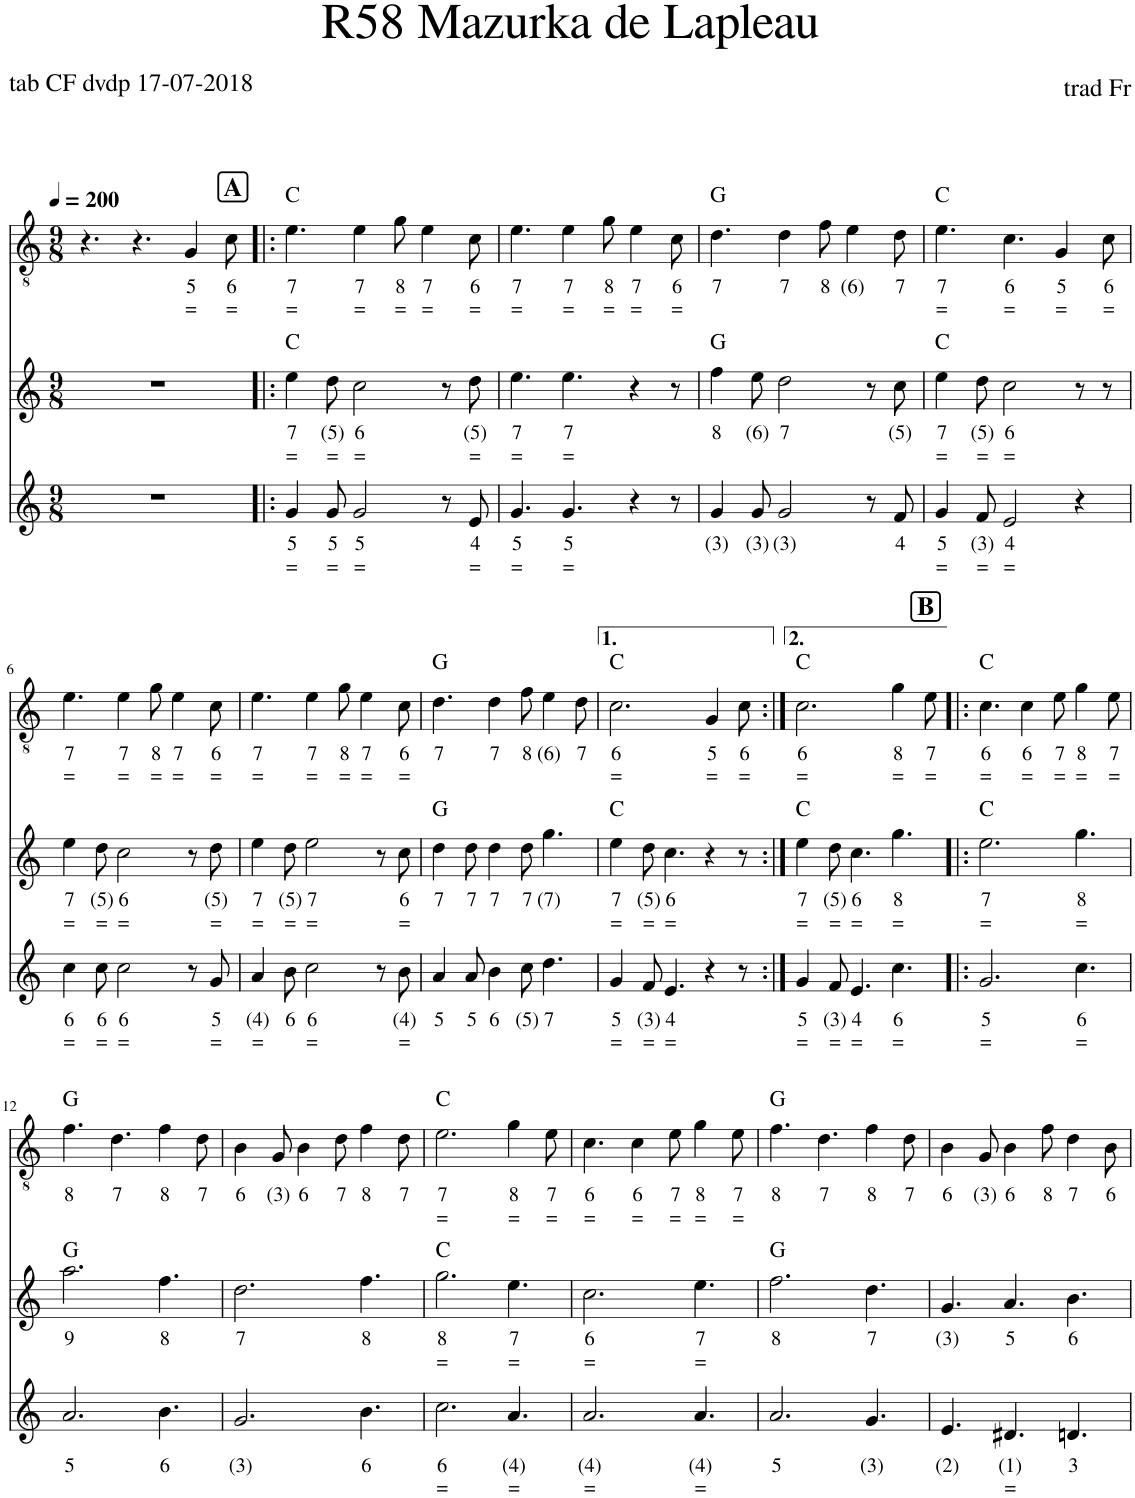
**kern	**text	**text	**kern	**text	**text	**harte	**kern	**text	**text	**harte
*part3	*part3	*part3	*part2	*part2	*part2	*part2	*part1	*part1	*part1	*part1
*staff3	*staff3	*staff3	*staff2	*staff2	*staff2	*	*staff1	*staff1	*staff1	*
*I"Stem	*	*	*I"Stem	*	*	*	*I"Klassieke gitaar, Accordion	*	*	*
*	*	*	*	*	*	*	*I'Acc	*	*	*
*clefG2	*	*	*clefG2	*	*	*	*clefGv2	*	*	*
*k[]	*	*	*k[]	*	*	*	*k[]	*	*	*
*M9/8	*	*	*M9/8	*	*	*	*M9/8	*	*	*
*MM200	*	*	*MM200	*	*	*	*MM200	*	*	*
=1	=1	=1	=1	=1	=1	=1	=1	=1	=1	=1
8%9r	.	.	8%9r	.	.	.	4.r	.	.	.
.	.	.	.	.	.	.	4.r	.	.	.
!	!	!	!	!	!	!	!	!LO:LY:b	!LO:LY:b	!
.	.	.	.	.	.	.	4G/	5	=	.
!	!	!	!	!	!	!	!	!LO:LY:b	!LO:LY:b	!
.	.	.	.	.	.	.	8c\	6	=	.
!!LO:REH:place=s1:a:B:cj:fs=14:t=A
=2!|:	=2!|:	=2!|:	=2!|:	=2!|:	=2!|:	=2!|:	=2!|:	=2!|:	=2!|:	=2!|:
!	!LO:LY:b	!LO:LY:b	!	!LO:LY:b	!LO:LY:b	!	!	!LO:LY:b	!LO:LY:b	!
4g/	5	=	4ee\	7	=	C:maj	4.e\	7	=	C:maj
!	!LO:LY:b	!LO:LY:b	!	!LO:LY:b	!LO:LY:b	!	!	!	!	!
8g/	5	=	8dd\	(5)	=	.	.	.	.	.
!	!LO:LY:b	!LO:LY:b	!	!LO:LY:b	!LO:LY:b	!	!	!LO:LY:b	!LO:LY:b	!
2g/	5	=	2cc\	6	=	.	4e\	7	=	.
!	!	!	!	!	!	!	!	!LO:LY:b	!LO:LY:b	!
.	.	.	.	.	.	.	8g\	8	=	.
!	!	!	!	!	!	!	!	!LO:LY:b	!LO:LY:b	!
.	.	.	.	.	.	.	4e\	7	=	.
8r	.	.	8r	.	.	.	.	.	.	.
!	!LO:LY:b	!LO:LY:b	!	!LO:LY:b	!LO:LY:b	!	!	!LO:LY:b	!LO:LY:b	!
8e/	4	=	8dd\	(5)	=	.	8c\	6	=	.
=3	=3	=3	=3	=3	=3	=3	=3	=3	=3	=3
!	!LO:LY:b	!LO:LY:b	!	!LO:LY:b	!LO:LY:b	!	!	!LO:LY:b	!LO:LY:b	!
4.g/	5	=	4.ee\	7	=	.	4.e\	7	=	.
!	!LO:LY:b	!LO:LY:b	!	!LO:LY:b	!LO:LY:b	!	!	!LO:LY:b	!LO:LY:b	!
4.g/	5	=	4.ee\	7	=	.	4e\	7	=	.
!	!	!	!	!	!	!	!	!LO:LY:b	!LO:LY:b	!
.	.	.	.	.	.	.	8g\	8	=	.
!	!	!	!	!	!	!	!	!LO:LY:b	!LO:LY:b	!
4r	.	.	4r	.	.	.	4e\	7	=	.
!	!	!	!	!	!	!	!	!LO:LY:b	!LO:LY:b	!
8r	.	.	8r	.	.	.	8c\	6	=	.
=4	=4	=4	=4	=4	=4	=4	=4	=4	=4	=4
!	!LO:LY:b	!	!	!LO:LY:b	!	!	!	!LO:LY:b	!	!
4g/	(3)	.	4ff\	8	.	G:maj	4.d\	7	.	G:maj
!	!LO:LY:b	!	!	!LO:LY:b	!	!	!	!	!	!
8g/	(3)	.	8ee\	(6)	.	.	.	.	.	.
!	!LO:LY:b	!	!	!LO:LY:b	!	!	!	!LO:LY:b	!	!
2g/	(3)	.	2dd\	7	.	.	4d\	7	.	.
!	!	!	!	!	!	!	!	!LO:LY:b	!	!
.	.	.	.	.	.	.	8f\	8	.	.
!	!	!	!	!	!	!	!	!LO:LY:b	!	!
.	.	.	.	.	.	.	4e\	(6)	.	.
8r	.	.	8r	.	.	.	.	.	.	.
!	!LO:LY:b	!	!	!LO:LY:b	!	!	!	!LO:LY:b	!	!
8f/	4	.	8cc\	(5)	.	.	8d\	7	.	.
=5	=5	=5	=5	=5	=5	=5	=5	=5	=5	=5
!	!LO:LY:b	!LO:LY:b	!	!LO:LY:b	!LO:LY:b	!	!	!LO:LY:b	!LO:LY:b	!
4g/	5	=	4ee\	7	=	C:maj	4.e\	7	=	C:maj
!	!LO:LY:b	!LO:LY:b	!	!LO:LY:b	!LO:LY:b	!	!	!	!	!
8f/	(3)	=	8dd\	(5)	=	.	.	.	.	.
!	!LO:LY:b	!LO:LY:b	!	!LO:LY:b	!LO:LY:b	!	!	!LO:LY:b	!LO:LY:b	!
2e/	4	=	2cc\	6	=	.	4.c\	6	=	.
!	!	!	!	!	!	!	!	!LO:LY:b	!LO:LY:b	!
.	.	.	.	.	.	.	4G/	5	=	.
4r	.	.	8r	.	.	.	.	.	.	.
!	!	!	!	!	!	!	!	!LO:LY:b	!LO:LY:b	!
.	.	.	8r	.	.	.	8c\	6	=	.
!!LO:LB:g=z
=6	=6	=6	=6	=6	=6	=6	=6	=6	=6	=6
!	!LO:LY:b	!LO:LY:b	!	!LO:LY:b	!LO:LY:b	!	!	!LO:LY:b	!LO:LY:b	!
4cc\	6	=	4ee\	7	=	.	4.e\	7	=	.
!	!LO:LY:b	!LO:LY:b	!	!LO:LY:b	!LO:LY:b	!	!	!	!	!
8cc\	6	=	8dd\	(5)	=	.	.	.	.	.
!	!LO:LY:b	!LO:LY:b	!	!LO:LY:b	!LO:LY:b	!	!	!LO:LY:b	!LO:LY:b	!
2cc\	6	=	2cc\	6	=	.	4e\	7	=	.
!	!	!	!	!	!	!	!	!LO:LY:b	!LO:LY:b	!
.	.	.	.	.	.	.	8g\	8	=	.
!	!	!	!	!	!	!	!	!LO:LY:b	!LO:LY:b	!
.	.	.	.	.	.	.	4e\	7	=	.
8r	.	.	8r	.	.	.	.	.	.	.
!	!LO:LY:b	!LO:LY:b	!	!LO:LY:b	!LO:LY:b	!	!	!LO:LY:b	!LO:LY:b	!
8g/	5	=	8dd\	(5)	=	.	8c\	6	=	.
=7	=7	=7	=7	=7	=7	=7	=7	=7	=7	=7
!	!LO:LY:b	!LO:LY:b	!	!LO:LY:b	!LO:LY:b	!	!	!LO:LY:b	!LO:LY:b	!
4a/	(4)	=	4ee\	7	=	.	4.e\	7	=	.
!	!LO:LY:b	!	!	!LO:LY:b	!LO:LY:b	!	!	!	!	!
8b\	6	.	8dd\	(5)	=	.	.	.	.	.
!	!LO:LY:b	!LO:LY:b	!	!LO:LY:b	!LO:LY:b	!	!	!LO:LY:b	!LO:LY:b	!
2cc\	6	=	2ee\	7	=	.	4e\	7	=	.
!	!	!	!	!	!	!	!	!LO:LY:b	!LO:LY:b	!
.	.	.	.	.	.	.	8g\	8	=	.
!	!	!	!	!	!	!	!	!LO:LY:b	!LO:LY:b	!
.	.	.	.	.	.	.	4e\	7	=	.
8r	.	.	8r	.	.	.	.	.	.	.
!	!LO:LY:b	!LO:LY:b	!	!LO:LY:b	!LO:LY:b	!	!	!LO:LY:b	!LO:LY:b	!
8b\	(4)	=	8cc\	6	=	.	8c\	6	=	.
=8	=8	=8	=8	=8	=8	=8	=8	=8	=8	=8
!	!LO:LY:b	!	!	!LO:LY:b	!	!	!	!LO:LY:b	!	!
4a/	5	.	4dd\	7	.	G:maj	4.d\	7	.	G:maj
!	!LO:LY:b	!	!	!LO:LY:b	!	!	!	!	!	!
8a/	5	.	8dd\	7	.	.	.	.	.	.
!	!LO:LY:b	!	!	!LO:LY:b	!	!	!	!LO:LY:b	!	!
4b\	6	.	4dd\	7	.	.	4d\	7	.	.
!	!LO:LY:b	!	!	!LO:LY:b	!	!	!	!LO:LY:b	!	!
8cc\	(5)	.	8dd\	7	.	.	8f\	8	.	.
!	!LO:LY:b	!	!	!LO:LY:b	!	!	!	!LO:LY:b	!	!
4.dd\	7	.	4.gg\	(7)	.	.	4e\	(6)	.	.
!	!	!	!	!	!	!	!	!LO:LY:b	!	!
.	.	.	.	.	.	.	8d\	7	.	.
=9	=9	=9	=9	=9	=9	=9	=9	=9	=9	=9
!	!LO:LY:b	!LO:LY:b	!	!LO:LY:b	!LO:LY:b	!	!	!LO:LY:b	!LO:LY:b	!
4g/	5	=	4ee\	7	=	C:maj	2.c\	6	=	C:maj
!	!LO:LY:b	!LO:LY:b	!	!LO:LY:b	!LO:LY:b	!	!	!	!	!
8f/	(3)	=	8dd\	(5)	=	.	.	.	.	.
!	!LO:LY:b	!LO:LY:b	!	!LO:LY:b	!LO:LY:b	!	!	!	!	!
4.e/	4	=	4.cc\	6	=	.	.	.	.	.
!	!	!	!	!	!	!	!	!LO:LY:b	!LO:LY:b	!
4r	.	.	4r	.	.	.	4G/	5	=	.
!	!	!	!	!	!	!	!	!LO:LY:b	!LO:LY:b	!
8r	.	.	8r	.	.	.	8c\	6	=	.
=10:|!	=10:|!	=10:|!	=10:|!	=10:|!	=10:|!	=10:|!	=10:|!	=10:|!	=10:|!	=10:|!
!	!LO:LY:b	!LO:LY:b	!	!LO:LY:b	!LO:LY:b	!	!	!LO:LY:b	!LO:LY:b	!
4g/	5	=	4ee\	7	=	C:maj	2.c\	6	=	C:maj
!	!LO:LY:b	!LO:LY:b	!	!LO:LY:b	!LO:LY:b	!	!	!	!	!
8f/	(3)	=	8dd\	(5)	=	.	.	.	.	.
!	!LO:LY:b	!LO:LY:b	!	!LO:LY:b	!LO:LY:b	!	!	!	!	!
4.e/	4	=	4.cc\	6	=	.	.	.	.	.
!	!LO:LY:b	!LO:LY:b	!	!LO:LY:b	!LO:LY:b	!	!	!LO:LY:b	!LO:LY:b	!
4.cc\	6	=	4.gg\	8	=	.	4g\	8	=	.
!	!	!	!	!	!	!	!	!LO:LY:b	!LO:LY:b	!
.	.	.	.	.	.	.	8e\	7	=	.
!!LO:REH:place=s1:a:B:cj:fs=14:t=B
=11!|:	=11!|:	=11!|:	=11!|:	=11!|:	=11!|:	=11!|:	=11!|:	=11!|:	=11!|:	=11!|:
!	!LO:LY:b	!LO:LY:b	!	!LO:LY:b	!LO:LY:b	!	!	!LO:LY:b	!LO:LY:b	!
2.g/	5	=	2.ee\	7	=	C:maj	4.c\	6	=	C:maj
!	!	!	!	!	!	!	!	!LO:LY:b	!LO:LY:b	!
.	.	.	.	.	.	.	4c\	6	=	.
!	!	!	!	!	!	!	!	!LO:LY:b	!LO:LY:b	!
.	.	.	.	.	.	.	8e\	7	=	.
!	!LO:LY:b	!LO:LY:b	!	!LO:LY:b	!LO:LY:b	!	!	!LO:LY:b	!LO:LY:b	!
4.cc\	6	=	4.gg\	8	=	.	4g\	8	=	.
!	!	!	!	!	!	!	!	!LO:LY:b	!LO:LY:b	!
.	.	.	.	.	.	.	8e\	7	=	.
!!LO:LB:g=z
=12	=12	=12	=12	=12	=12	=12	=12	=12	=12	=12
!	!LO:LY:b	!	!	!LO:LY:b	!	!	!	!LO:LY:b	!	!
2.a/	5	.	2.aa\	9	.	G:maj	4.f\	8	.	G:maj
!	!	!	!	!	!	!	!	!LO:LY:b	!	!
.	.	.	.	.	.	.	4.d\	7	.	.
!	!LO:LY:b	!	!	!LO:LY:b	!	!	!	!LO:LY:b	!	!
4.b\	6	.	4.ff\	8	.	.	4f\	8	.	.
!	!	!	!	!	!	!	!	!LO:LY:b	!	!
.	.	.	.	.	.	.	8d\	7	.	.
=13	=13	=13	=13	=13	=13	=13	=13	=13	=13	=13
!	!LO:LY:b	!	!	!LO:LY:b	!	!	!	!LO:LY:b	!	!
2.g/	(3)	.	2.dd\	7	.	.	4B\	6	.	.
!	!	!	!	!	!	!	!	!LO:LY:b	!	!
.	.	.	.	.	.	.	8G/	(3)	.	.
!	!	!	!	!	!	!	!	!LO:LY:b	!	!
.	.	.	.	.	.	.	4B\	6	.	.
!	!	!	!	!	!	!	!	!LO:LY:b	!	!
.	.	.	.	.	.	.	8d\	7	.	.
!	!LO:LY:b	!	!	!LO:LY:b	!	!	!	!LO:LY:b	!	!
4.b\	6	.	4.ff\	8	.	.	4f\	8	.	.
!	!	!	!	!	!	!	!	!LO:LY:b	!	!
.	.	.	.	.	.	.	8d\	7	.	.
=14	=14	=14	=14	=14	=14	=14	=14	=14	=14	=14
!	!LO:LY:b	!LO:LY:b	!	!LO:LY:b	!LO:LY:b	!	!	!LO:LY:b	!LO:LY:b	!
2.cc\	6	=	2.gg\	8	=	C:maj	2.e\	7	=	C:maj
!	!LO:LY:b	!LO:LY:b	!	!LO:LY:b	!LO:LY:b	!	!	!LO:LY:b	!LO:LY:b	!
4.a/	(4)	=	4.ee\	7	=	.	4g\	8	=	.
!	!	!	!	!	!	!	!	!LO:LY:b	!LO:LY:b	!
.	.	.	.	.	.	.	8e\	7	=	.
=15	=15	=15	=15	=15	=15	=15	=15	=15	=15	=15
!	!LO:LY:b	!LO:LY:b	!	!LO:LY:b	!LO:LY:b	!	!	!LO:LY:b	!LO:LY:b	!
2.a/	(4)	=	2.cc\	6	=	.	4.c\	6	=	.
!	!	!	!	!	!	!	!	!LO:LY:b	!LO:LY:b	!
.	.	.	.	.	.	.	4c\	6	=	.
!	!	!	!	!	!	!	!	!LO:LY:b	!LO:LY:b	!
.	.	.	.	.	.	.	8e\	7	=	.
!	!LO:LY:b	!LO:LY:b	!	!LO:LY:b	!LO:LY:b	!	!	!LO:LY:b	!LO:LY:b	!
4.a/	(4)	=	4.ee\	7	=	.	4g\	8	=	.
!	!	!	!	!	!	!	!	!LO:LY:b	!LO:LY:b	!
.	.	.	.	.	.	.	8e\	7	=	.
=16	=16	=16	=16	=16	=16	=16	=16	=16	=16	=16
!	!LO:LY:b	!	!	!LO:LY:b	!	!	!	!LO:LY:b	!	!
2.a/	5	.	2.ff\	8	.	G:maj	4.f\	8	.	G:maj
!	!	!	!	!	!	!	!	!LO:LY:b	!	!
.	.	.	.	.	.	.	4.d\	7	.	.
!	!LO:LY:b	!	!	!LO:LY:b	!	!	!	!LO:LY:b	!	!
4.g/	(3)	.	4.dd\	7	.	.	4f\	8	.	.
!	!	!	!	!	!	!	!	!LO:LY:b	!	!
.	.	.	.	.	.	.	8d\	7	.	.
=17	=17	=17	=17	=17	=17	=17	=17	=17	=17	=17
!	!LO:LY:b	!	!	!LO:LY:b	!	!	!	!LO:LY:b	!	!
4.e/	(2)	.	4.g/	(3)	.	.	4B\	6	.	.
!	!	!	!	!	!	!	!	!LO:LY:b	!	!
.	.	.	.	.	.	.	8G/	(3)	.	.
!	!LO:LY:b	!LO:LY:b	!	!LO:LY:b	!	!	!	!LO:LY:b	!	!
4.d#X/	(1)	=	4.a/	5	.	.	4B\	6	.	.
!	!	!	!	!	!	!	!	!LO:LY:b	!	!
.	.	.	.	.	.	.	8f\	8	.	.
!	!LO:LY:b	!	!	!LO:LY:b	!	!	!	!LO:LY:b	!	!
4.dn/	3	.	4.b\	6	.	.	4d\	7	.	.
!	!	!	!	!	!	!	!	!LO:LY:b	!	!
.	.	.	.	.	.	.	8B\	6	.	.
=	=	=	=	=	=	=	=	=	=	=
*-	*-	*-	*-	*-	*-	*-	*-	*-	*-	*-
